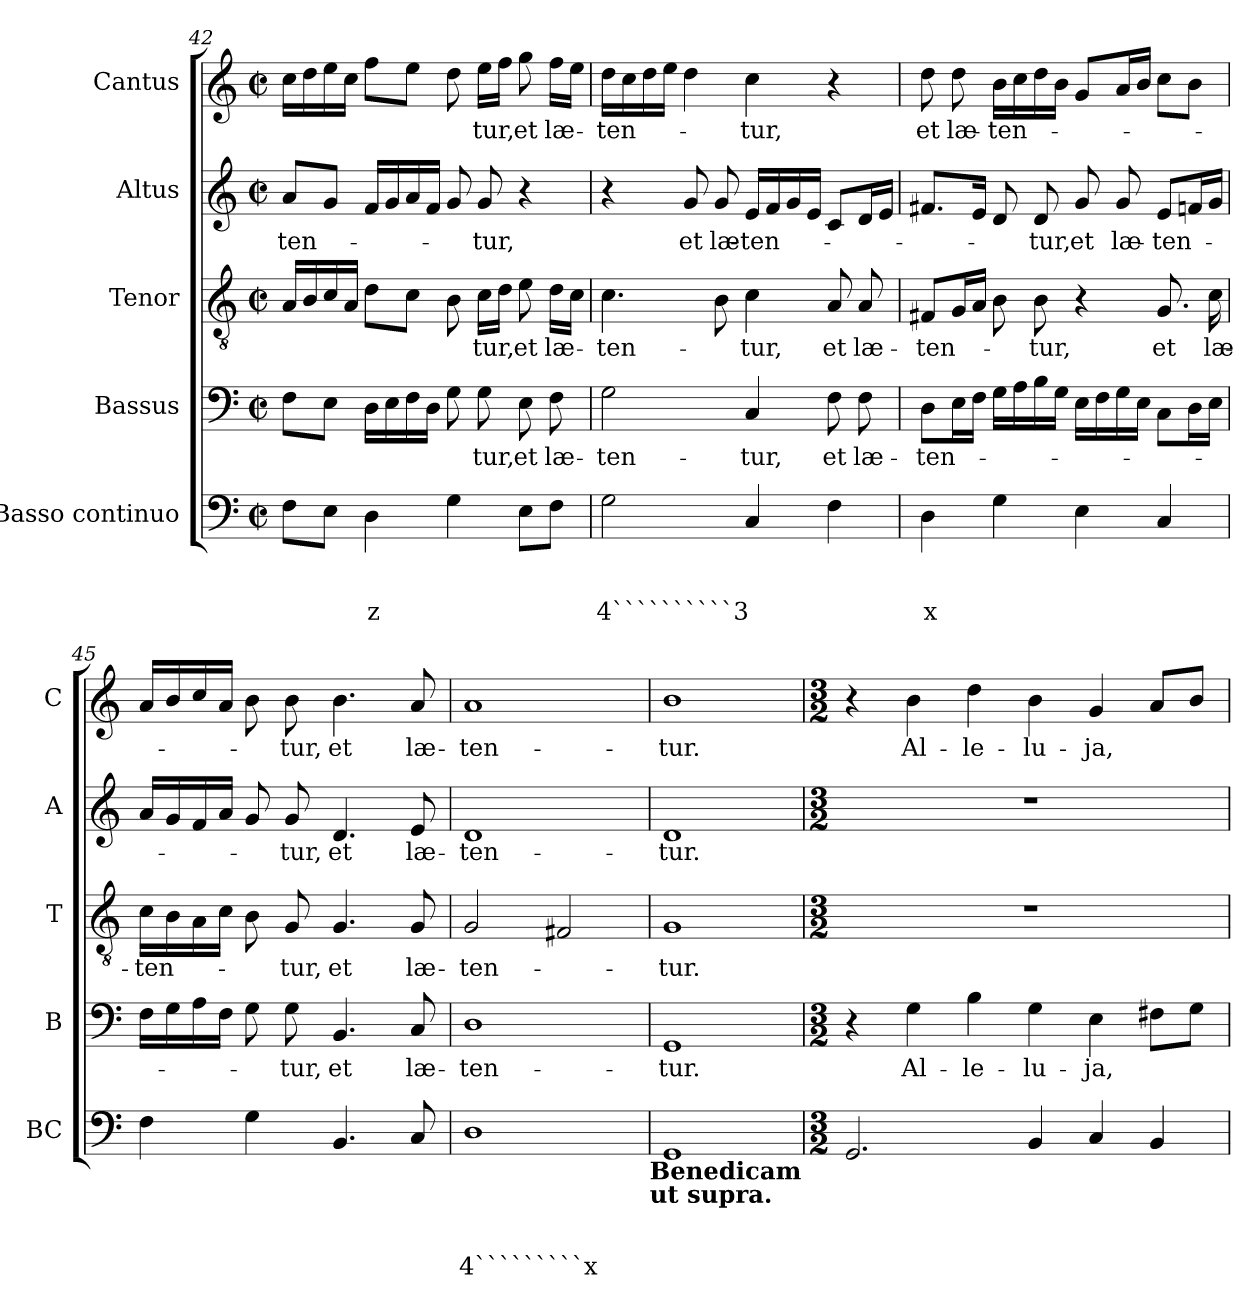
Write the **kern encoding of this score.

**kern	**text	**text	**text	**kern	**text	**kern	**text	**kern	**text	**kern	**text
*part5	*part5	*part5	*part5	*part4	*part4	*part3	*part3	*part2	*part2	*part1	*part1
*staff5	*staff5	*staff5	*staff5	*staff4	*staff4	*staff3	*staff3	*staff2	*staff2	*staff1	*staff1
*I"Basso continuo	*	*	*	*I"Bassus	*	*I"Tenor	*	*I"Altus	*	*I"Cantus	*
*I'BC	*	*	*	*I'B	*	*I'T	*	*I'A	*	*I'C	*
*clefF4	*	*	*	*clefF4	*	*clefGv2	*	*clefG2	*	*clefG2	*
*k[]	*	*	*	*k[]	*	*k[]	*	*k[]	*	*k[]	*
*C:	*	*	*	*C:	*	*C:	*	*C:	*	*C:	*
*M2/2	*	*	*	*M2/2	*	*M2/2	*	*M2/2	*	*M2/2	*
*met(c|)	*	*	*	*met(c|)	*	*met(c|)	*	*met(c|)	*	*met(c|)	*
=42	=42	=42	=42	=42	=42	=42	=42	=42	=42	=42	=42
!	!	!	!	!	!	!	!	!	!LO:LY:b	!	!
8F\L	.	.	.	8F\L	.	16A/LL	.	8a/L	-ten-	16cc\LL	.
.	.	.	.	.	.	16B/	.	.	.	16dd\	.
8E\J	.	.	.	8E\J	.	16c/	.	8g/J	.	16ee\	.
.	.	.	.	.	.	16A/JJ	.	.	.	16cc\JJ	.
!	!	!	!LO:LY:b	!	!	!	!	!	!	!	!
4D\	.	.	z	16D\LL	.	8d\L	.	16f/LL	.	8ff\L	.
.	.	.	.	16E\	.	.	.	16g/	.	.	.
.	.	.	.	16F\	.	8c\J	.	16a/	.	8ee\J	.
.	.	.	.	16D\JJ	.	.	.	16f/JJ	.	.	.
4G\	.	.	.	8G\	.	8B\	.	8g/	.	8dd\	.
!	!	!	!	!	!LO:LY:b	!	!LO:LY:b	!	!LO:LY:b	!	!LO:LY:b
.	.	.	.	8G\	-tur,	16c\LL	-tur,	8g/	-tur,	16ee\LL	-tur,
.	.	.	.	.	.	16d\JJ	.	.	.	16ff\JJ	.
!	!	!	!	!	!LO:LY:b	!	!LO:LY:b	!	!	!	!LO:LY:b
8E\L	.	.	.	8E\	et	8e\	et	4r	.	8gg\	et
!	!	!	!	!	!LO:LY:b	!	!LO:LY:b	!	!	!	!LO:LY:b
8F\J	.	.	.	8F\	læ-	16d\LL	læ-	.	.	16ff\LL	læ-
.	.	.	.	.	.	16c\JJ	.	.	.	16ee\JJ	.
!!LO:LB:g=z
=43	=43	=43	=43	=43	=43	=43	=43	=43	=43	=43	=43
!	!	!	!LO:LY:b	!	!LO:LY:b	!	!LO:LY:b	!	!	!	!LO:LY:b
2G\	.	.	4``````````3	2G\	-ten-	4.c\	-ten-	4r	.	16dd\LL	-ten-
.	.	.	.	.	.	.	.	.	.	16cc\	.
.	.	.	.	.	.	.	.	.	.	16dd\	.
.	.	.	.	.	.	.	.	.	.	16ee\JJ	.
!	!	!	!	!	!	!	!	!	!LO:LY:b	!	!
.	.	.	.	.	.	.	.	8g/	et	4dd\	.
!	!	!	!	!	!	!	!	!	!LO:LY:b	!	!
.	.	.	.	.	.	8B\	.	8g/	læ-	.	.
!	!	!	!	!	!LO:LY:b	!	!LO:LY:b	!	!LO:LY:b	!	!LO:LY:b
4C/	.	.	.	4C/	-tur,	4c\	-tur,	16e/LL	-ten-	4cc\	-tur,
.	.	.	.	.	.	.	.	16f/	.	.	.
.	.	.	.	.	.	.	.	16g/	.	.	.
.	.	.	.	.	.	.	.	16e/JJ	.	.	.
!	!	!	!	!	!LO:LY:b	!	!LO:LY:b	!	!	!	!
4F\	.	.	.	8F\	et	8A/	et	8c/L	.	4r	.
!	!	!	!	!	!LO:LY:b	!	!LO:LY:b	!	!	!	!
.	.	.	.	8F\	læ-	8A/	læ-	16d/L	.	.	.
.	.	.	.	.	.	.	.	16e/JJ	.	.	.
=44	=44	=44	=44	=44	=44	=44	=44	=44	=44	=44	=44
!	!	!	!LO:LY:b	!	!LO:LY:b	!	!LO:LY:b	!	!	!	!LO:LY:b
4D\	.	.	x	8D\L	-ten-	8F#X/L	-ten-	8.f#X/L	.	8dd\	et
!	!	!	!	!	!	!	!	!	!	!	!LO:LY:b
.	.	.	.	16E\L	.	16G/L	.	.	.	8dd\	læ-
.	.	.	.	16F\JJ	.	16A/JJ	.	16e/Jk	.	.	.
!	!	!	!	!	!	!	!	!	!	!	!LO:LY:b
4G\	.	.	.	16G\LL	.	8B\	.	8d/	.	16b\LL	-ten-
.	.	.	.	16A\	.	.	.	.	.	16cc\	.
!	!	!	!	!	!	!	!LO:LY:b	!	!LO:LY:b	!	!
.	.	.	.	16B\	.	8B\	-tur,	8d/	-tur,	16dd\	.
.	.	.	.	16G\JJ	.	.	.	.	.	16b\JJ	.
!	!	!	!	!	!	!	!	!	!LO:LY:b	!	!
4E\	.	.	.	16E\LL	.	4r	.	8g/	et	8g/L	.
.	.	.	.	16F\	.	.	.	.	.	.	.
!	!	!	!	!	!	!	!	!	!LO:LY:b	!	!
.	.	.	.	16G\	.	.	.	8g/	læ-	16a/L	.
.	.	.	.	16E\JJ	.	.	.	.	.	16b/JJ	.
!	!	!	!	!	!	!	!LO:LY:b	!	!LO:LY:b	!	!
4C/	.	.	.	8C\L	.	8.G/	et	8e/L	-ten-	8cc\L	.
.	.	.	.	16D\L	.	.	.	16fn/L	.	8b\J	.
!	!	!	!	!	!	!	!LO:LY:b	!	!	!	!
.	.	.	.	16E\JJ	.	16c\	læ-	16g/JJ	.	.	.
=45	=45	=45	=45	=45	=45	=45	=45	=45	=45	=45	=45
!	!	!	!	!	!	!	!LO:LY:b	!	!	!	!
4F\	.	.	.	16F\LL	.	16c\LL	-ten-	16a/LL	.	16a/LL	.
.	.	.	.	16G\	.	16B\	.	16g/	.	16b/	.
.	.	.	.	16A\	.	16A\	.	16f/	.	16cc/	.
.	.	.	.	16F\JJ	.	16c\JJ	.	16a/JJ	.	16a/JJ	.
4G\	.	.	.	8G\	.	8B\	.	8g/	.	8b\	.
!	!	!	!	!	!LO:LY:b	!	!LO:LY:b	!	!LO:LY:b	!	!LO:LY:b
.	.	.	.	8G\	-tur,	8G/	-tur,	8g/	-tur,	8b\	-tur,
!	!	!	!	!	!LO:LY:b	!	!LO:LY:b	!	!LO:LY:b	!	!LO:LY:b
4.BB/	.	.	.	4.BB/	et	4.G/	et	4.d/	et	4.b\	et
!	!	!	!	!	!LO:LY:b	!	!LO:LY:b	!	!LO:LY:b	!	!LO:LY:b
8C/	.	.	.	8C/	læ-	8G/	læ-	8e/	læ-	8a/	læ-
=46	=46	=46	=46	=46	=46	=46	=46	=46	=46	=46	=46
!	!	!	!LO:LY:b	!	!LO:LY:b	!	!LO:LY:b	!	!LO:LY:b	!	!LO:LY:b
1D	.	.	4`````````x	1D	-ten-	2G/	-ten-	1d	-ten-	1a	-ten-
.	.	.	.	.	.	2F#X/	.	.	.	.	.
!LO:TX:b:B:t=Benedicam\nut supra.	!	!	!	!	!	!	!	!	!	!	!
=47	=47	=47	=47	=47	=47	=47	=47	=47	=47	=47	=47
!	!	!	!	!	!LO:LY:b	!	!LO:LY:b	!	!LO:LY:b	!	!LO:LY:b
1GG	.	.	.	1GG	-tur.	1G	-tur.	1d	-tur.	1b	-tur.
!!LO:PB:g=z
=48	=48	=48	=48	=48	=48	=48	=48	=48	=48	=48	=48
*M3/2	*	*	*	*M3/2	*	*M3/2	*	*M3/2	*	*M3/2	*
2.GG/	.	.	.	4r	.	1.r	.	1.r	.	4r	.
!	!	!	!	!	!LO:LY:b	!	!	!	!	!	!LO:LY:b
.	.	.	.	4G\	Al-	.	.	.	.	4b\	Al-
!	!	!	!	!	!LO:LY:b	!	!	!	!	!	!LO:LY:b
.	.	.	.	4B\	-le-	.	.	.	.	4dd\	-le-
!	!	!	!	!	!LO:LY:b	!	!	!	!	!	!LO:LY:b
4BB/	.	.	.	4G\	-lu-	.	.	.	.	4b\	-lu-
!	!	!	!	!	!LO:LY:b	!	!	!	!	!	!LO:LY:b
4C/	.	.	.	4E\	-ja,	.	.	.	.	4g/	-ja,
4BB/	.	.	.	8F#X\L	.	.	.	.	.	8a/L	.
.	.	.	.	8G\J	.	.	.	.	.	8b/J	.
=	=	=	=	=	=	=	=	=	=	=	=
*-	*-	*-	*-	*-	*-	*-	*-	*-	*-	*-	*-
